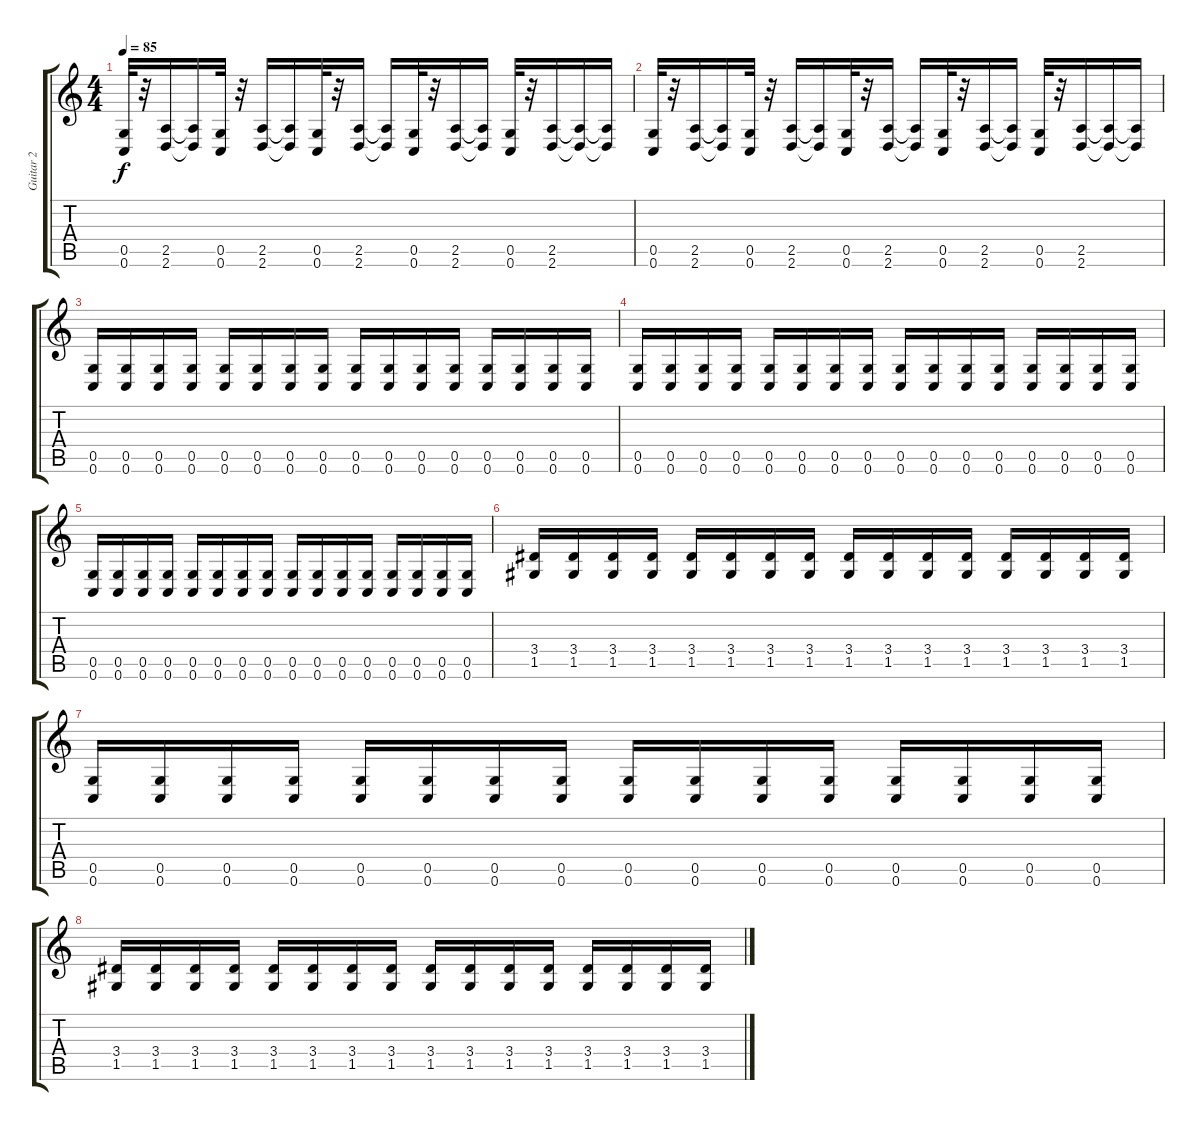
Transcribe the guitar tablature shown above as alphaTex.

\track ("Guitar 2" "Guitar 2") {instrument distortionguitar}
\staff {score tabs}
\tuning (E4 C4 G3 C3 G2 C2) {hide}
\ts (4 4)
\tempo 85
\clef g2
\ks c
(0.5 0.6).32{dy f} r.32 (2.5 2.6).16 (2.5{t} 2.6{t}).16 (0.5 0.6).32 r.32 (2.5 2.6).16 (2.5{t} 2.6{t}).16 (0.5 0.6).32 r.32 (2.5 2.6).16 (2.5{t} 2.6{t}).16 (0.5 0.6).32 r.32 (2.5 2.6).16 (2.5{t} 2.6{t}).16 (0.5 0.6).32 r.32 (2.5 2.6).16 (2.5{t} 2.6{t}).16 (2.5{t} 2.6{t}).16 |
(0.5 0.6).32 r.32 (2.5 2.6).16 (2.5{t} 2.6{t}).16 (0.5 0.6).32 r.32 (2.5 2.6).16 (2.5{t} 2.6{t}).16 (0.5 0.6).32 r.32 (2.5 2.6).16 (2.5{t} 2.6{t}).16 (0.5 0.6).32 r.32 (2.5 2.6).16 (2.5{t} 2.6{t}).16 (0.5 0.6).32 r.32 (2.5 2.6).16 (2.5{t} 2.6{t}).16 (2.5{t} 2.6{t}).16 |
(0.5 0.6).16 (0.5 0.6).16 (0.5 0.6).16 (0.5 0.6).16 (0.5 0.6).16 (0.5 0.6).16 (0.5 0.6).16 (0.5 0.6).16 (0.5 0.6).16 (0.5 0.6).16 (0.5 0.6).16 (0.5 0.6).16 (0.5 0.6).16 (0.5 0.6).16 (0.5 0.6).16 (0.5 0.6).16 |
(0.5 0.6).16 (0.5 0.6).16 (0.5 0.6).16 (0.5 0.6).16 (0.5 0.6).16 (0.5 0.6).16 (0.5 0.6).16 (0.5 0.6).16 (0.5 0.6).16 (0.5 0.6).16 (0.5 0.6).16 (0.5 0.6).16 (0.5 0.6).16 (0.5 0.6).16 (0.5 0.6).16 (0.5 0.6).16 |
(0.5 0.6).16 (0.5 0.6).16 (0.5 0.6).16 (0.5 0.6).16 (0.5 0.6).16 (0.5 0.6).16 (0.5 0.6).16 (0.5 0.6).16 (0.5 0.6).16 (0.5 0.6).16 (0.5 0.6).16 (0.5 0.6).16 (0.5 0.6).16 (0.5 0.6).16 (0.5 0.6).16 (0.5 0.6).16 |
(3.4 1.5).16 (3.4 1.5).16 (3.4 1.5).16 (3.4 1.5).16 (3.4 1.5).16 (3.4 1.5).16 (3.4 1.5).16 (3.4 1.5).16 (3.4 1.5).16 (3.4 1.5).16 (3.4 1.5).16 (3.4 1.5).16 (3.4 1.5).16 (3.4 1.5).16 (3.4 1.5).16 (3.4 1.5).16 |
(0.5 0.6).16 (0.5 0.6).16 (0.5 0.6).16 (0.5 0.6).16 (0.5 0.6).16 (0.5 0.6).16 (0.5 0.6).16 (0.5 0.6).16 (0.5 0.6).16 (0.5 0.6).16 (0.5 0.6).16 (0.5 0.6).16 (0.5 0.6).16 (0.5 0.6).16 (0.5 0.6).16 (0.5 0.6).16 |
(3.4 1.5).16 (3.4 1.5).16 (3.4 1.5).16 (3.4 1.5).16 (3.4 1.5).16 (3.4 1.5).16 (3.4 1.5).16 (3.4 1.5).16 (3.4 1.5).16 (3.4 1.5).16 (3.4 1.5).16 (3.4 1.5).16 (3.4 1.5).16 (3.4 1.5).16 (3.4 1.5).16 (3.4 1.5).16
